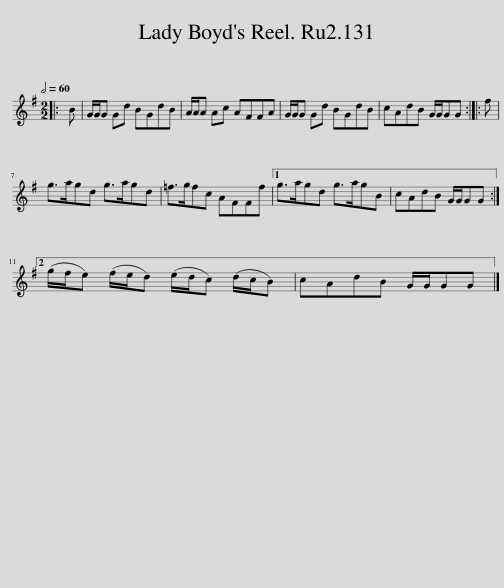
X:1
L:1/8
Q:1/2=60
M:2/2
I:linebreak $
K:G
V:1 treble
V:1
|: B | G/G/G Gd BGdB | A/A/A Ac AFFA | G/G/G Gd BGdB | cAdB G/G/GG :: %5
 f |$ g>agd g>agd | =f>gfc AFFf |1 g>agd g>agB | cAdB G/G/GG :|2$ %10
 (g/f/e) (f/e/d) (e/d/c) (d/c/B) | cAdB G/G/GG |] %12
